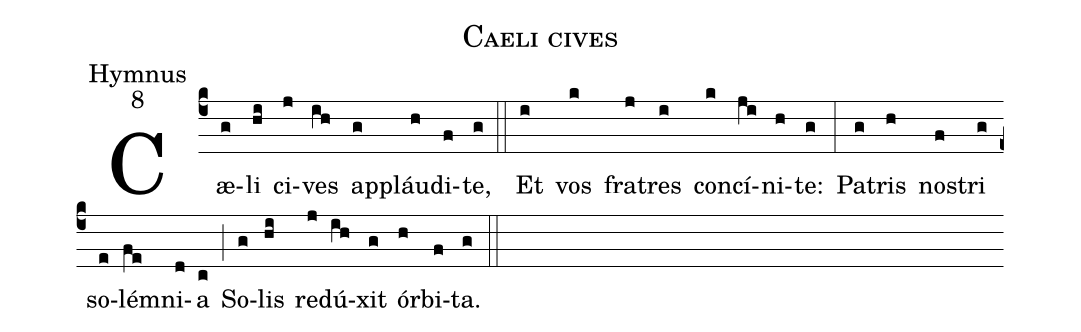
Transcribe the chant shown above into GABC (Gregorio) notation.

name:Caeli cives;
office-part:Hymnus;
mode:8;
%%
(c4) Cæ(g)li(hi) ci(j)ves(ih) ap(g)pláu(h)di(f)te,(g) (::)
Et(i) vos(k) fra(j)tres(i) con(k)cí(ji)ni(h)te:(g) (:)
Pa(g)tris(h) no(f)stri(g) so(e)lé(fe)mni(d)a(c) (;) So(g)lis(hi) re(j)dú(ih)xit(g) ór(h)bi(f)ta.(g) (::)
